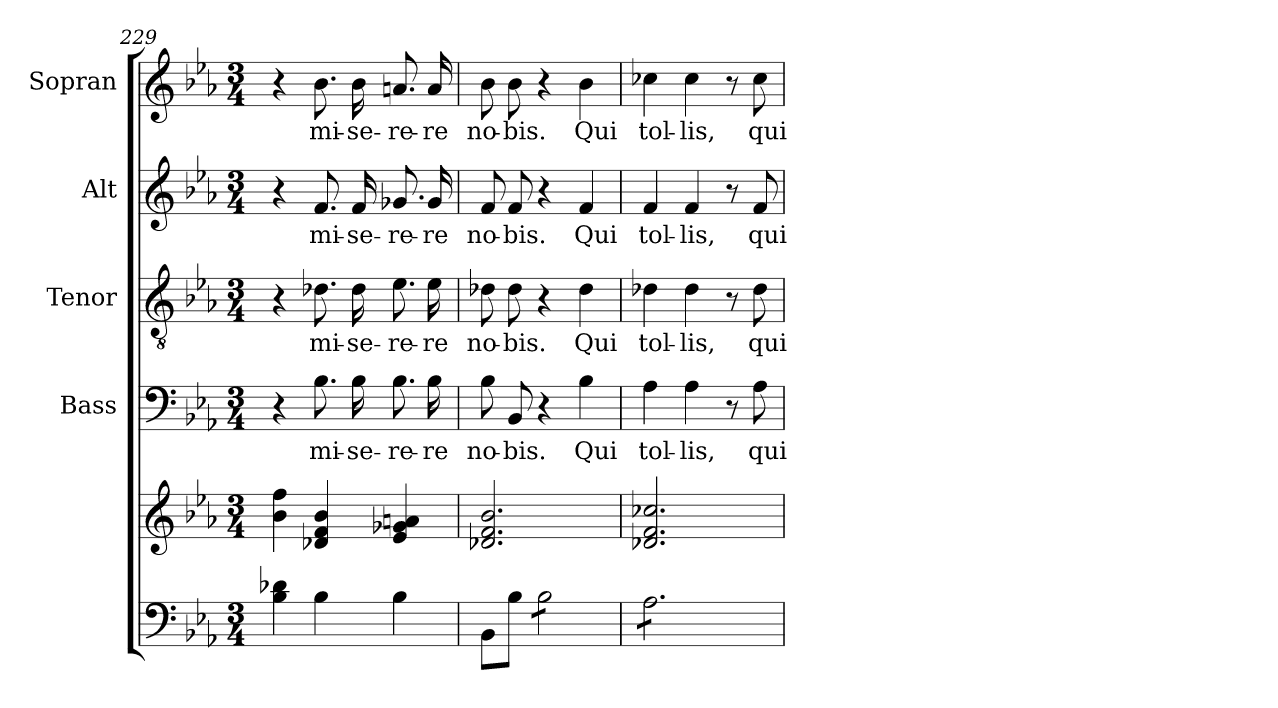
**kern	**kern	**kern	**text	**kern	**text	**kern	**text	**kern	**text
*part5	*part5	*part4	*part4	*part3	*part3	*part2	*part2	*part1	*part1
*staff6	*staff5	*staff4	*staff4	*staff3	*staff3	*staff2	*staff2	*staff1	*staff1
*	*	*I"Bass	*	*I"Tenor	*	*I"Alt	*	*I"Sopran	*
*	*	*I'B.	*	*I'T.	*	*I'A.	*	*I'S.	*
!!LO:PB:g=z
*clefF4	*clefG2	*clefF4	*	*clefGv2	*	*clefG2	*	*clefG2	*
*k[b-e-a-]	*k[b-e-a-]	*k[b-e-a-]	*	*k[b-e-a-]	*	*k[b-e-a-]	*	*k[b-e-a-]	*
*E-:	*E-:	*E-:	*	*E-:	*	*E-:	*	*E-:	*
*M3/4	*M3/4	*M3/4	*	*M3/4	*	*M3/4	*	*M3/4	*
=229	=229	=229	=229	=229	=229	=229	=229	=229	=229
4B-\ 4d-X\	4b-\ 4ff\	4r	.	4r	.	4r	.	4r	.
!	!	!	!LO:LY:b	!	!LO:LY:b	!	!LO:LY:b	!	!LO:LY:b
4B-\	4d-X/ 4f/ 4b-/	8.B-\	mi-	8.d-X\	mi-	8.f/	mi-	8.b-\	mi-
!	!	!	!LO:LY:b	!	!LO:LY:b	!	!LO:LY:b	!	!LO:LY:b
.	.	16B-\	-se-	16d-\	-se-	16f/	-se-	16b-\	-se-
!	!	!	!LO:LY:b	!	!LO:LY:b	!	!LO:LY:b	!	!LO:LY:b
4B-\	4e-/ 4g-X/ 4an/	8.B-\	-re-	8.e-\	-re-	8.g-X/	-re-	8.an/	-re-
!	!	!	!LO:LY:b	!	!LO:LY:b	!	!LO:LY:b	!	!LO:LY:b
.	.	16B-\	-re	16e-\	-re	16g-/	-re	16a/	-re
=230	=230	=230	=230	=230	=230	=230	=230	=230	=230
!	!	!	!LO:LY:b	!	!LO:LY:b	!	!LO:LY:b	!	!LO:LY:b
8BB-\L	2.d-X/ 2.f/ 2.b-/	8B-\	no-	8d-X\	no-	8f/	no-	8b-\	no-
!	!	!	!LO:LY:b	!	!LO:LY:b	!	!LO:LY:b	!	!LO:LY:b
8B-\J	.	8BB-/	-bis.	8d-\	-bis.	8f/	-bis.	8b-\	-bis.
*tremolo	*	*	*	*	*	*	*	*	*
8B-\L	.	4r	.	4r	.	4r	.	4r	.
8B-\	.	.	.	.	.	.	.	.	.
!	!	!	!LO:LY:b	!	!LO:LY:b	!	!LO:LY:b	!	!LO:LY:b
8B-\	.	4B-\	Qui	4d-\	Qui	4f/	Qui	4b-\	Qui
8B-\J	.	.	.	.	.	.	.	.	.
=231	=231	=231	=231	=231	=231	=231	=231	=231	=231
!	!	!	!LO:LY:b	!	!LO:LY:b	!	!LO:LY:b	!	!LO:LY:b
8A-\L	2.d-X/ 2.f/ 2.cc-X/	4A-\	tol-	4d-X\	tol-	4f/	tol-	4cc-X\	tol-
8A-\	.	.	.	.	.	.	.	.	.
!	!	!	!LO:LY:b	!	!LO:LY:b	!	!LO:LY:b	!	!LO:LY:b
8A-\	.	4A-\	-lis,	4d-\	-lis,	4f/	-lis,	4cc-\	-lis,
8A-\	.	.	.	.	.	.	.	.	.
8A-\	.	8r	.	8r	.	8r	.	8r	.
!	!	!	!LO:LY:b	!	!LO:LY:b	!	!LO:LY:b	!	!LO:LY:b
8A-\J	.	8A-\	qui	8d-\	qui	8f/	qui	8cc-\	qui
*Xtremolo	*	*	*	*	*	*	*	*	*
=	=	=	=	=	=	=	=	=	=
*-	*-	*-	*-	*-	*-	*-	*-	*-	*-
